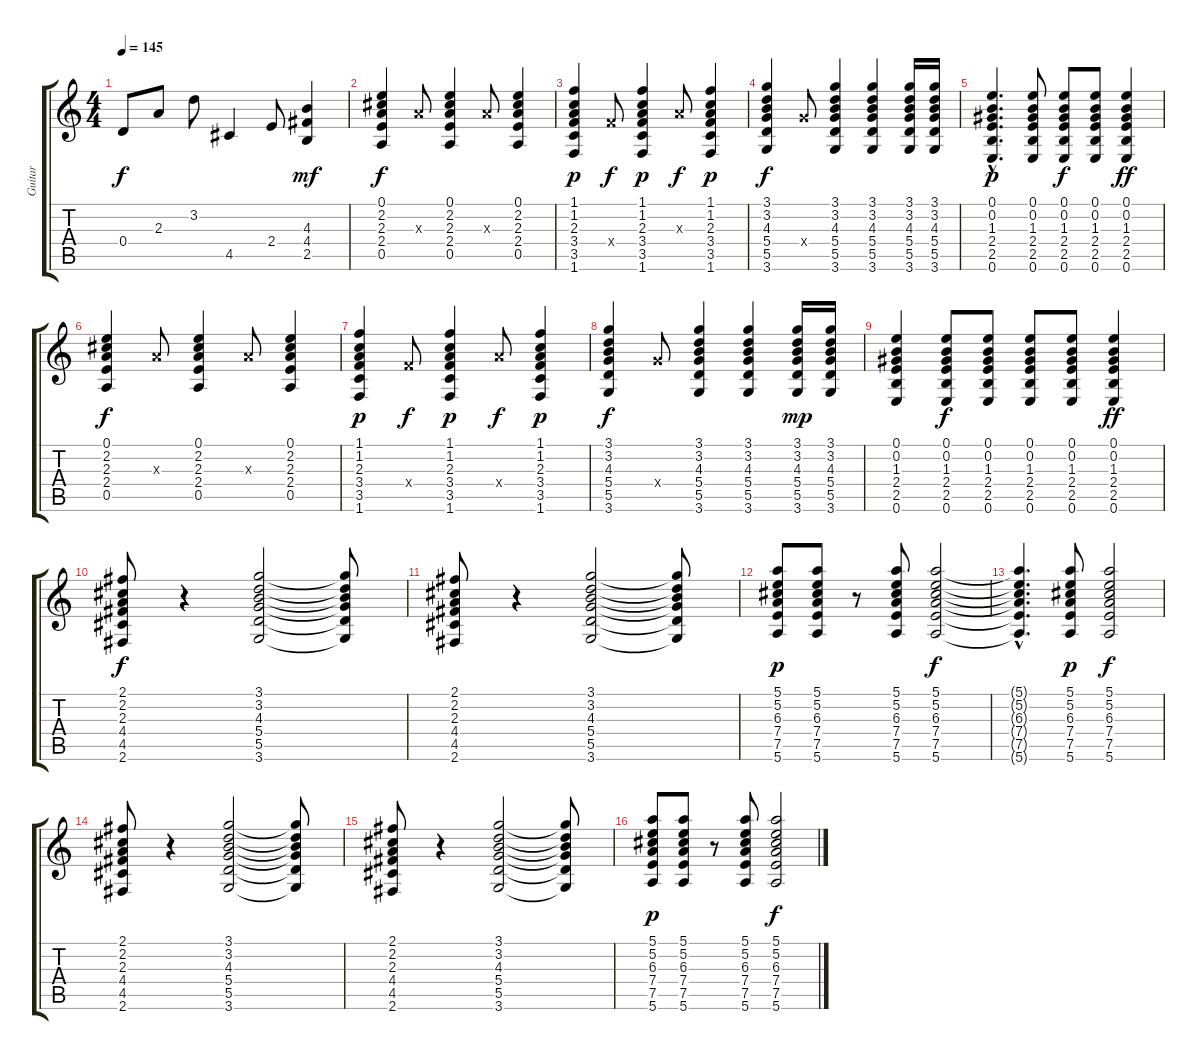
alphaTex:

\track ("Guitar" "Guitar") {instrument overdrivenguitar}
\staff {score tabs}
\tuning (E4 B3 G3 D3 A2 E2) {hide}
\ts (4 4)
\tempo 145
\clef g2
\ks c
0.4.8{dy f} 2.3.8 3.2.8 4.5.4 2.4.8 (4.3 4.4 2.5).4{dy mf} |
(0.1 2.2 2.3 2.4 0.5).4{dy f} 2.3{x}.8 (0.1 2.2 2.3 2.4 0.5).4 2.3{x}.8 (0.1 2.2 2.3 2.4 0.5).4 |
(1.1 1.2 2.3 3.4 3.5 1.6).4{dy p} 3.4{x}.8{dy f} (1.1 1.2 2.3 3.4 3.5 1.6).4{dy p} 2.3{x}.8{dy f} (1.1 1.2 2.3 3.4 3.5 1.6).4{dy p} |
(3.1 3.2 4.3 5.4 5.5 3.6).4{dy f} 5.4{x}.8 (3.1 3.2 4.3 5.4 5.5 3.6).4 (3.1 3.2 4.3 5.4 5.5 3.6).4 (3.1 3.2 4.3 5.4 5.5 3.6).16 (3.1 3.2 4.3 5.4 5.5 3.6).16 |
(0.1{hac} 0.2{hac} 1.3 2.4{hac} 2.5{hac} 0.6{hac}).4{d dy p} (0.1 0.2 1.3 2.4 2.5 0.6).8 (0.1 0.2 1.3 2.4 2.5 0.6).8{dy f} (0.1 0.2 1.3 2.4 2.5 0.6).8 (0.1 0.2 1.3 2.4 2.5 0.6).4{dy ff} |
(0.1 2.2 2.3 2.4 0.5).4{dy f} 2.3{x}.8 (0.1 2.2 2.3 2.4 0.5).4 2.3{x}.8 (0.1 2.2 2.3 2.4 0.5).4 |
(1.1 1.2 2.3 3.4 3.5 1.6).4{dy p} 3.4{x}.8{dy f} (1.1 1.2 2.3 3.4 3.5 1.6).4{dy p} 7.4{x}.8{dy f} (1.1 1.2 2.3 3.4 3.5 1.6).4{dy p} |
(3.1 3.2 4.3 5.4 5.5 3.6).4{dy f} 5.4{x}.8 (3.1 3.2 4.3 5.4 5.5 3.6).4 (3.1 3.2 4.3 5.4 5.5 3.6).4 (3.1 3.2 4.3 5.4 5.5 3.6).16{dy mp} (3.1 3.2 4.3 5.4 5.5 3.6).16 |
(0.1 0.2 1.3 2.4 2.5 0.6).4 (0.1 0.2 1.3 2.4 2.5 0.6).8{dy f} (0.1 0.2 1.3 2.4 2.5 0.6).8 (0.1 0.2 1.3 2.4 2.5 0.6).8 (0.1 0.2 1.3 2.4 2.5 0.6).8 (0.1 0.2 1.3 2.4 2.5 0.6).4{dy ff} |
(2.1 2.2 2.3 4.4 4.5 2.6).8{dy f} r.4 (3.1 3.2 4.3 5.4 5.5 3.6).2 (3.1{t} 3.2{t} 4.3{t} 5.4{t} 5.5{t} 3.6{t}).8 |
(2.1 2.2 2.3 4.4 4.5 2.6).8 r.4 (3.1 3.2 4.3 5.4 5.5 3.6).2 (3.1{t} 3.2{t} 4.3{t} 5.4{t} 5.5{t} 3.6{t}).8 |
(5.1 5.2 6.3 7.4 7.5 5.6).8{dy p} (5.1 5.2 6.3 7.4 7.5 5.6).8 r.8 (5.1 5.2 6.3 7.4 7.5 5.6).8 (5.1 5.2 6.3 7.4 7.5 5.6).2{dy f} |
(5.1{hac t} 5.2{hac t} 6.3{hac t} 7.4{hac t} 7.5{hac t} 5.6{hac t}).4{d} (5.1 5.2 6.3 7.4 7.5 5.6).8{dy p} (5.1 5.2 6.3 7.4 7.5 5.6).2{dy f} |
(2.1 2.2 2.3 4.4 4.5 2.6).8 r.4 (3.1 3.2 4.3 5.4 5.5 3.6).2 (3.1{t} 3.2{t} 4.3{t} 5.4{t} 5.5{t} 3.6{t}).8 |
(2.1 2.2 2.3 4.4 4.5 2.6).8 r.4 (3.1 3.2 4.3 5.4 5.5 3.6).2 (3.1{t} 3.2{t} 4.3{t} 5.4{t} 5.5{t} 3.6{t}).8 |
(5.1 5.2 6.3 7.4 7.5 5.6).8{dy p} (5.1 5.2 6.3 7.4 7.5 5.6).8 r.8 (5.1 5.2 6.3 7.4 7.5 5.6).8 (5.1 5.2 6.3 7.4 7.5 5.6).2{dy f}
